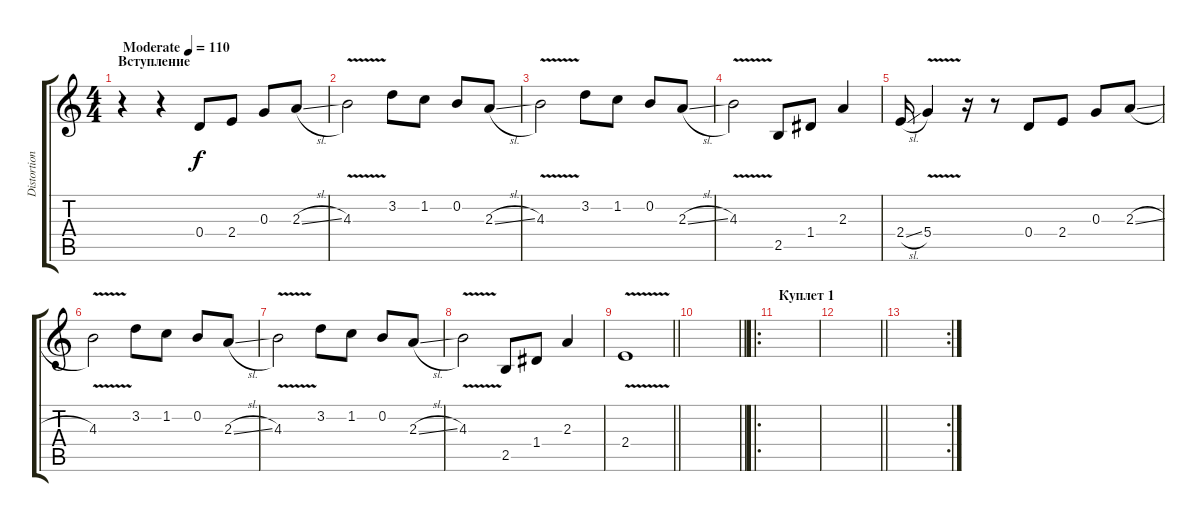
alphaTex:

\track ("Distortion Гитара" "Distortion") {instrument distortionguitar}
\staff {score tabs}
\tuning (E4 B3 G3 D3 A2 E2) {hide}
\ts (4 4)
\section ("" "Вступление")
\tempo (110 "Moderate")
\clef g2
\ks c
r.4{dy f instrument distortionguitar} r.4 0.4.8 2.4.8 0.3.8 2.3{sl}.8 |
4.3{v}.2 3.2.8 1.2.8 0.2.8 2.3{sl}.8 |
4.3{v}.2 3.2.8 1.2.8 0.2.8 2.3{sl}.8 |
4.3{v}.2 2.5.8 1.4.8 2.3.4 |
2.4{sl}.16 5.4{v}.4 r.16 r.8 0.4.8 2.4.8 0.3.8 2.3{sl}.8 |
4.3{v}.2 3.2.8 1.2.8 0.2.8 2.3{sl}.8 |
4.3{v}.2 3.2.8 1.2.8 0.2.8 2.3{sl}.8 |
4.3{v}.2 2.5.8 1.4.8 2.3.4 |
\barLineRight lightlight
2.4{v}.1 |
\barLineRight lightlight
|
\ro
\section ("" "Куплет 1")
|
\barLineRight lightlight
|
\rc 2
